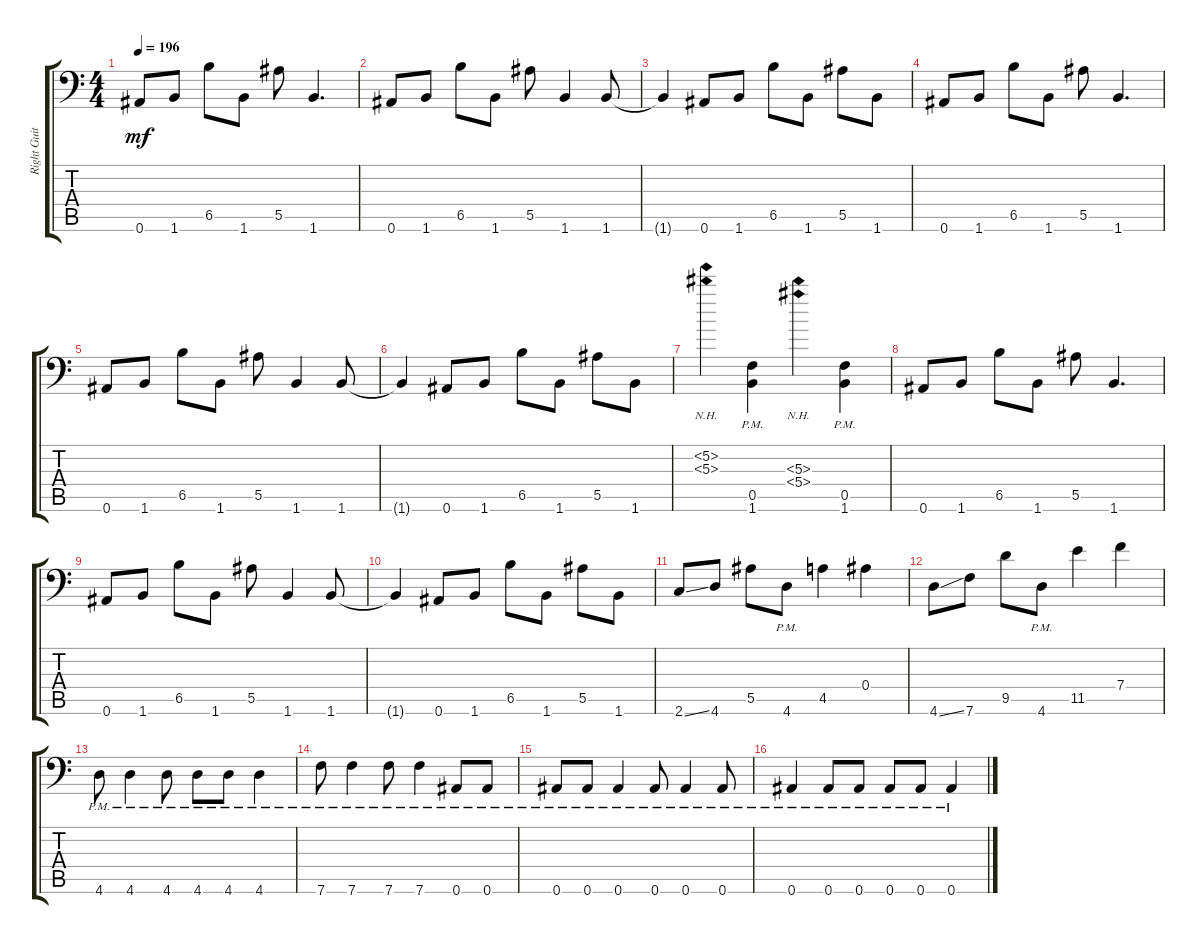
\track ("Right Guitar" "Right Guit") {instrument distortionguitar}
\staff {score tabs}
\tuning (C4 G3 Eb3 Bb2 F2 Bb1) {hide}
\ts (4 4)
\tempo 196
\clef f4
\ks c
0.6.8{dy mf} 1.6.8 6.5.8 1.6.8 5.5.8 1.6.4{d} |
0.6.8 1.6.8 6.5.8 1.6.8 5.5.8 1.6.4 1.6.8 |
1.6{t}.4 0.6.8 1.6.8 6.5.8 1.6.8 5.5.8 1.6.8 |
0.6.8 1.6.8 6.5.8 1.6.8 5.5.8 1.6.4{d} |
0.6.8 1.6.8 6.5.8 1.6.8 5.5.8 1.6.4 1.6.8 |
1.6{t}.4 0.6.8 1.6.8 6.5.8 1.6.8 5.5.8 1.6.8 |
(5.2{nh} 5.3{nh}).4 (0.5{pm} 1.6{pm}).4 (5.3{nh} 5.4{nh}).4 (0.5{pm} 1.6{pm}).4 |
0.6.8 1.6.8 6.5.8 1.6.8 5.5.8 1.6.4{d} |
0.6.8 1.6.8 6.5.8 1.6.8 5.5.8 1.6.4 1.6.8 |
1.6{t}.4 0.6.8 1.6.8 6.5.8 1.6.8 5.5.8 1.6.8 |
2.6{ss}.8 4.6.8 5.5.8 4.6{pm}.8 4.5.4 0.4.4 |
4.6{ss}.8 7.6.8 9.5.8 4.6{pm}.8 11.5.4 7.4.4 |
4.6{pm}.8 4.6{pm}.4 4.6{pm}.8 4.6{pm}.8 4.6{pm}.8 4.6{pm}.4 |
7.6{pm}.8 7.6{pm}.4 7.6{pm}.8 7.6{pm}.4 0.6{pm}.8 0.6{pm}.8 |
0.6{pm}.8 0.6{pm}.8 0.6{pm}.4 0.6{pm}.8 0.6{pm}.4 0.6{pm}.8 |
0.6{pm}.4 0.6{pm}.8 0.6{pm}.8 0.6{pm}.8 0.6{pm}.8 0.6{pm}.4
